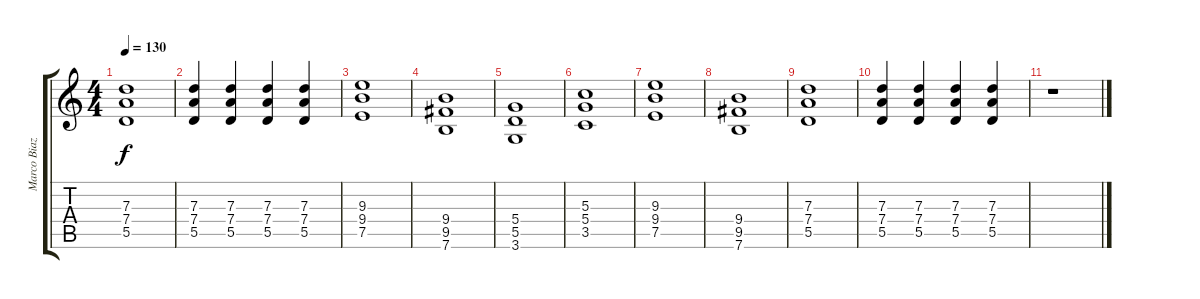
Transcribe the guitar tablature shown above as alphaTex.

\track ("Marco Biazzi" "Marco Biaz") {instrument distortionguitar}
\staff {score tabs}
\tuning (E4 B3 G3 D3 A2 E2) {hide}
\ts (4 4)
\tempo 130
\clef g2
\ks c
(7.3 7.4 5.5).1{dy f} |
(7.3 7.4 5.5).4 (7.3 7.4 5.5).4 (7.3 7.4 5.5).4 (7.3 7.4 5.5).4 |
(9.3 9.4 7.5).1 |
(9.4 9.5 7.6).1 |
(5.4 5.5 3.6).1 |
(5.3 5.4 3.5).1 |
(9.3 9.4 7.5).1 |
(9.4 9.5 7.6).1 |
(7.3 7.4 5.5).1 |
(7.3 7.4 5.5).4 (7.3 7.4 5.5).4 (7.3 7.4 5.5).4 (7.3 7.4 5.5).4 |
r.1
